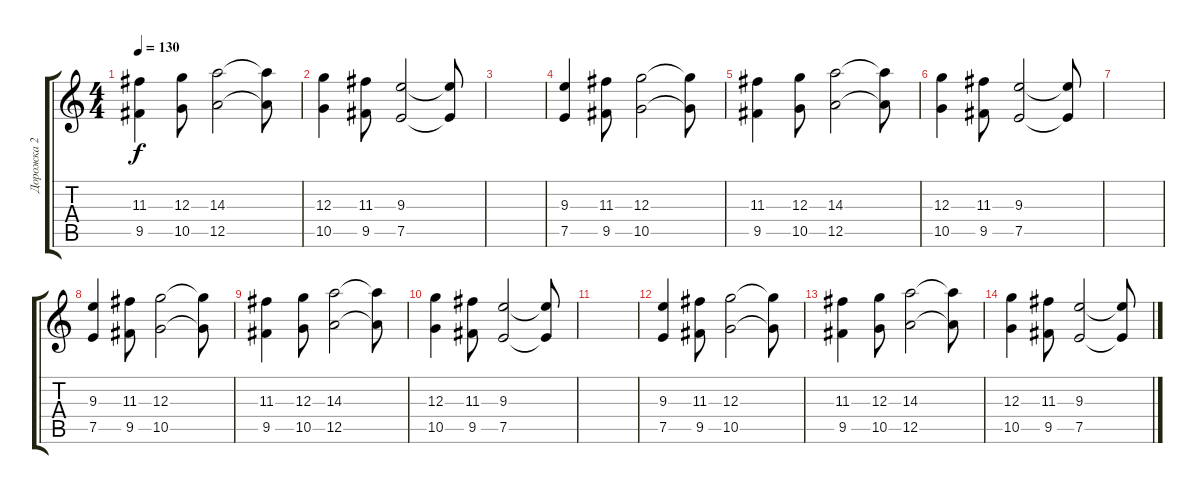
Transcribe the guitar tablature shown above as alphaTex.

\track ("Дорожка 2" "Дорожка 2") {instrument distortionguitar}
\staff {score tabs}
\tuning (E4 B3 G3 D3 A2 E2) {hide}
\ts (4 4)
\tempo 130
\clef g2
\ks c
(11.3 9.5).4{dy f} (12.3 10.5).8 (14.3 12.5).2 (14.3{t} 12.5{t}).8 |
(12.3 10.5).4 (11.3 9.5).8 (9.3 7.5).2 (9.3{t} 7.5{t}).8 |
|
(9.3 7.5).4 (11.3 9.5).8 (12.3 10.5).2 (12.3{t} 10.5{t}).8 |
(11.3 9.5).4 (12.3 10.5).8 (14.3 12.5).2 (14.3{t} 12.5{t}).8 |
(12.3 10.5).4 (11.3 9.5).8 (9.3 7.5).2 (9.3{t} 7.5{t}).8 |
|
(9.3 7.5).4 (11.3 9.5).8 (12.3 10.5).2 (12.3{t} 10.5{t}).8 |
(11.3 9.5).4 (12.3 10.5).8 (14.3 12.5).2 (14.3{t} 12.5{t}).8 |
(12.3 10.5).4 (11.3 9.5).8 (9.3 7.5).2 (9.3{t} 7.5{t}).8 |
|
(9.3 7.5).4 (11.3 9.5).8 (12.3 10.5).2 (12.3{t} 10.5{t}).8 |
(11.3 9.5).4 (12.3 10.5).8 (14.3 12.5).2 (14.3{t} 12.5{t}).8 |
(12.3 10.5).4 (11.3 9.5).8 (9.3 7.5).2 (9.3{t} 7.5{t}).8
